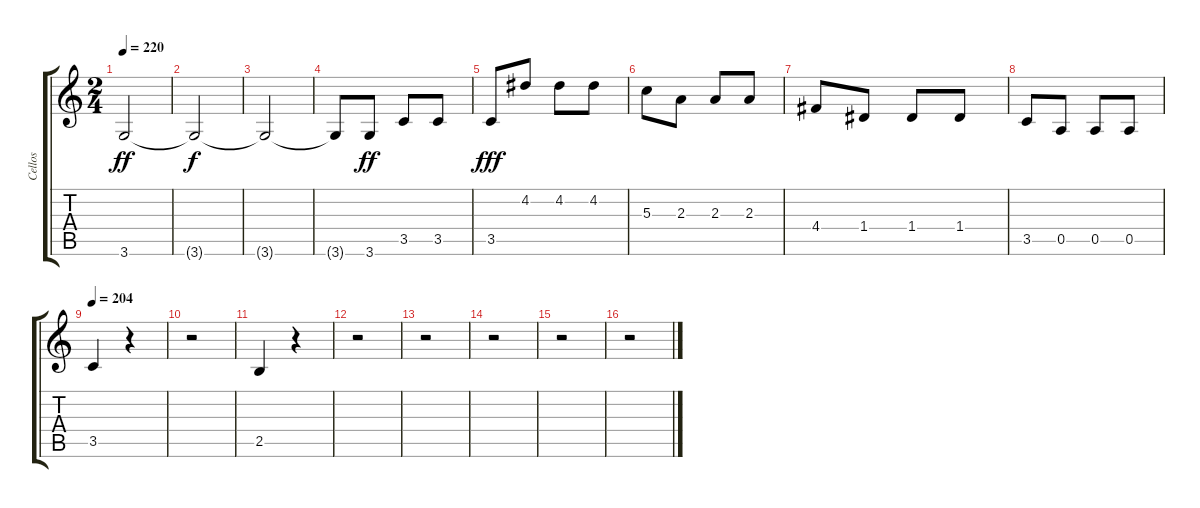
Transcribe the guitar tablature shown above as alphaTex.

\track ("Cellos" "Cellos") {instrument contrabass}
\staff {score tabs}
\tuning (E4 B3 G3 D3 A2 E2) {hide}
\ts (2 4)
\tempo 220
\clef g2
\ks c
3.6.2{dy ff} |
3.6{t}.2{dy f} |
3.6{t}.2 |
3.6{t}.8 3.6.8{dy ff} 3.5.8 3.5.8 |
3.5.8{dy fff} 4.2.8 4.2.8 4.2.8 |
5.3.8 2.3.8 2.3.8 2.3.8 |
4.4.8 1.4.8 1.4.8 1.4.8 |
3.5.8 0.5.8 0.5.8 0.5.8 |
\tempo 204
3.5.4 r.4 |
r.2 |
2.5.4 r.4 |
r.2 |
r.2 |
r.2 |
r.2 |
r.2
